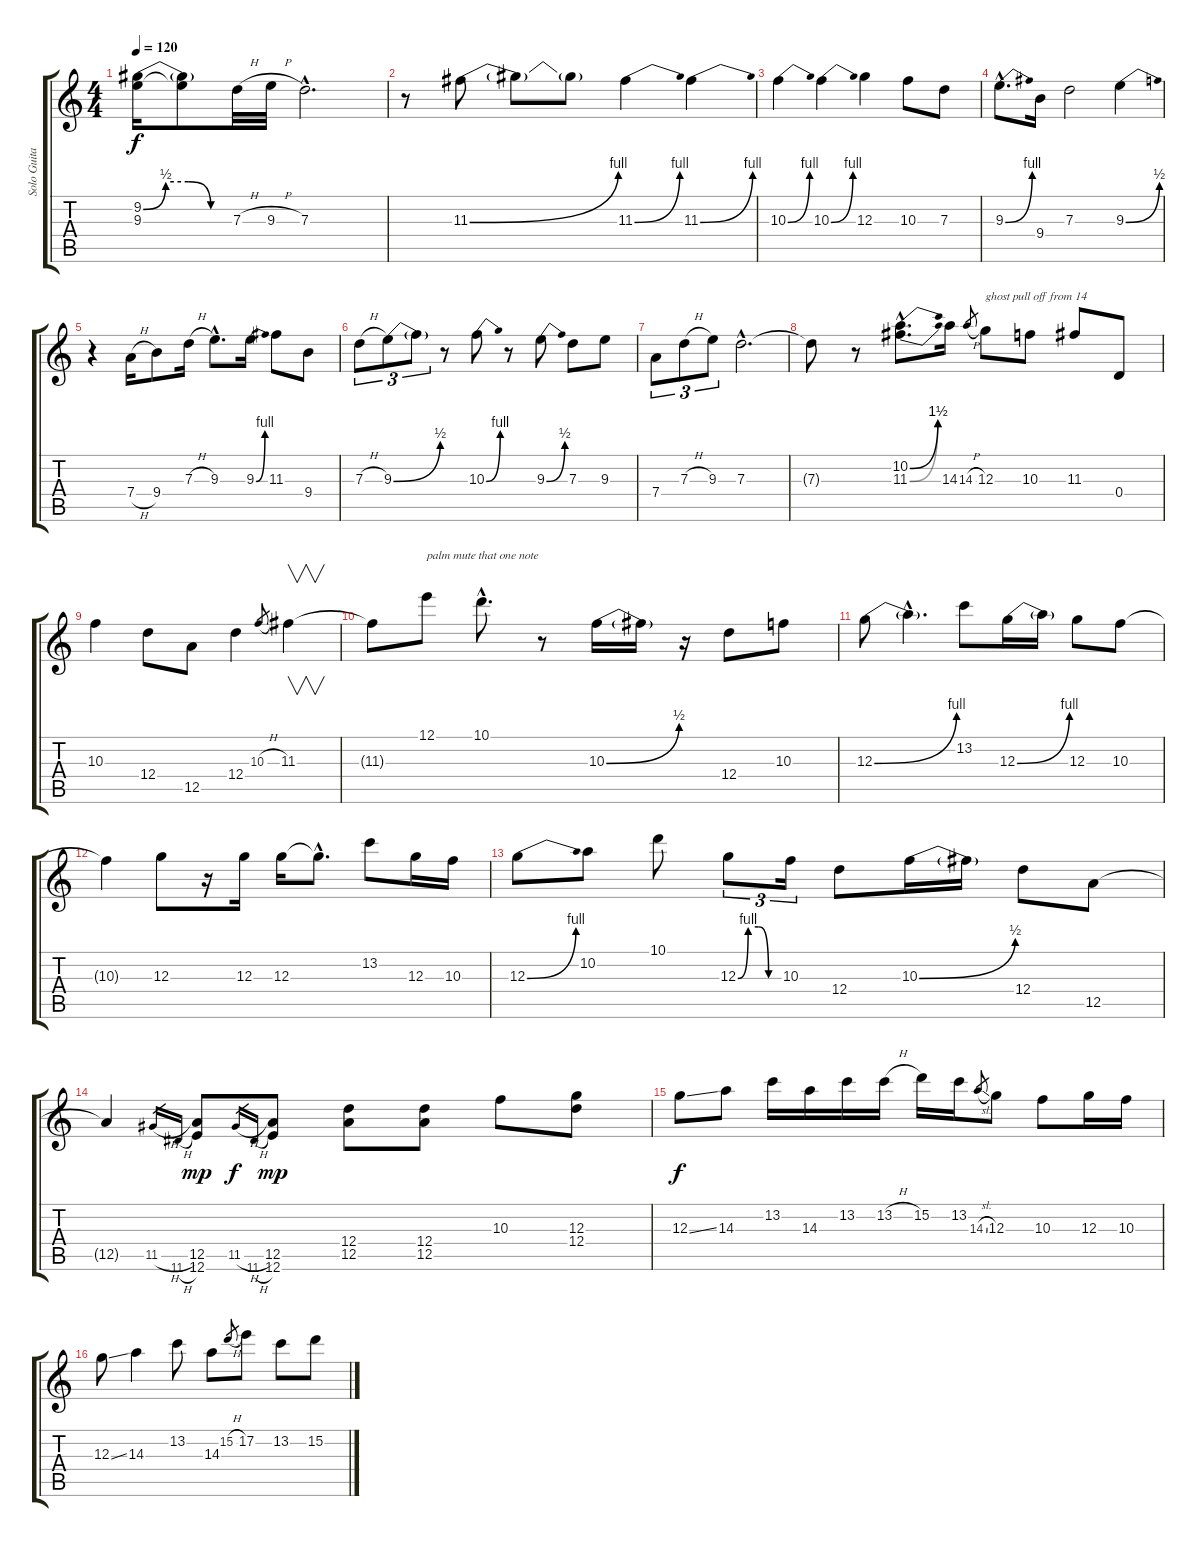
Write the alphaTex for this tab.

\track ("Solo Guitar" "Solo Guita") {instrument overdrivenguitar}
\staff {score tabs}
\tuning (E4 B3 G3 D3 A2 E2) {hide}
\ts (4 4)
\tempo 120
\clef g2
\ks c
(9.2{be (custom 0 0 15 2 30 2 45 0 60 0)} 9.3).16{dy f} (9.2{t} 9.3{t}).8 7.3{h}.32 9.3{h}.32 7.3{hac}.2{d} |
r.8 11.3{be (bend 0 0 60 4)}.8 11.3{t}.8 11.3{t}.8 11.3{be (bend 0 0 60 4)}.4 11.3{be (bend 0 0 60 4)}.4 |
10.3{be (bend 0 0 60 4)}.4 10.3{be (bend 0 0 60 4)}.4 12.3.4 10.3.8 7.3.8 |
9.3{be (bend 0 0 60 4) hac}.8{d} 9.4.16 7.3.2 9.3{be (bend 0 0 60 2)}.4 |
r.4 7.4{h}.16 9.4.8 7.3{h}.16 9.3{hac}.8{d} 9.3{be (bend 0 0 60 4)}.16 11.3.8 9.4.8 |
7.3{h}.8{tu (3 2)} 9.3{be (bend 0 0 60 2)}.8{tu (3 2)} 9.3{t}.8{tu (3 2)} r.8 10.3{be (bend 0 0 60 4)}.8 r.8 9.3{be (bend 0 0 60 2)}.8 7.3.8 9.3.8 |
7.4.8{tu (3 2)} 7.3{h}.8{tu (3 2)} 9.3.8{tu (3 2)} 7.3{hac}.2{d} |
7.3{t}.8 r.8 (10.2{be (bend 0 0 60 6) hac} 11.3{be (bend 0 0 60 6) hac}).8{d} 14.3.16 14.3{h}.8{gr} 12.3.8{txt "ghost pull off from 14"} 10.3.8 11.3.8 0.4.8 |
10.3.4 12.4.8 12.5.8 12.4.4 10.3{h}.8{gr} 11.3.4{v} |
11.3{t}.8 12.1.8{txt "palm mute that one note" instrument overdrivenguitar} 10.1{hac}.8{d} r.8 10.3{be (bend 0 0 60 2)}.16 10.3{t}.16 r.16 12.4.8 10.3.8 |
12.3{be (bend 0 0 60 4)}.8 12.3{hac t}.4{d} 13.2.8 12.3{be (bend 0 0 60 4)}.16 12.3{t}.16 12.3.8 10.3.8 |
10.3{t}.4 12.3.8 r.16 12.3.16 12.3.16 12.3{hac t}.8{d} 13.2.8 12.3.16 10.3.16 |
12.3{be (bend 0 0 60 4)}.8 10.2.8 10.1.8 12.3{be (custom 0 0 15 4 30 4 45 0 60 0)}.8{tu (3 2)} 10.3.16{tu (3 2)} 12.4.8 10.3{be (bend 0 0 60 2)}.16 10.3{t}.16 12.4.8 12.5.8 |
12.5{t}.4 11.5{h}.16{gr} 11.6{h}.16{gr} (12.5 12.6).8{dy mp} 11.5{h}.16{gr dy f} 11.6{h}.16{gr} (12.5 12.6).8{dy mp} (12.4 12.5).8 (12.4 12.5).8 10.3.8 (12.3 12.4).8 |
12.3{ss}.8{dy f} 14.3.8 13.2.16 14.3.16 13.2.16 13.2{h}.16 15.2.16 13.2.16 14.3{sl}.8{gr} 12.3.8 10.3.8 12.3.16 10.3.16 |
12.3{ss}.8 14.3.4 13.2.8 14.3.8 15.2{h}.8{gr} 17.2.8 13.2.8 15.2.8
